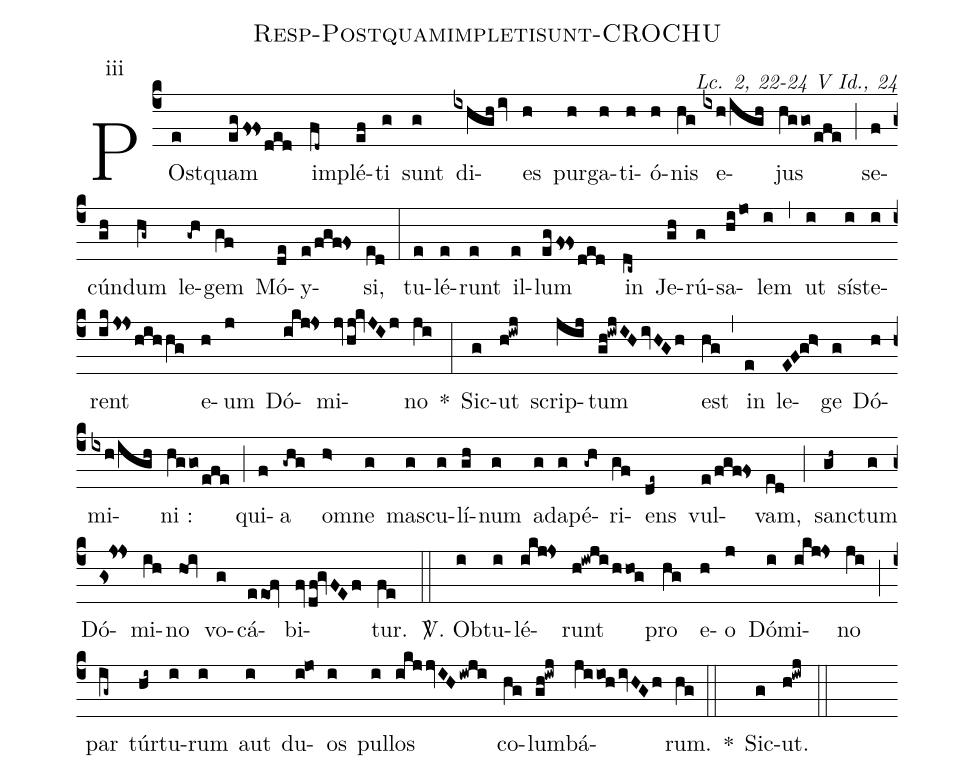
name: Resp-Postquamimpletisunt-CROCHU;
commentary: Lc. 2, 22-24 V Id., 24;
annotation: iii;
%%
(c4) POst(e)quam(eg/Fs!Fsded) im(fd~)plé(ef)ti(g) sunt(g) di(ixhgh/iv)es(h) pur(h)ga(h)ti(h)ó(h)nis(hg) e(ixh/igh)jus(hggo/efe) (;) se(f)cún(gh)dum(hg~) le(-gh)gem(gf) Mó(de)y(e/fgf!Fs)si,(ed) (:) tu(e)lé(e)runt(e) il(e)lum(eg/Fs!Fsded) in(dc~) Je(gh)rú(g)sa(hi/jo)lem(i) (,) ut(i) sís(i)te(i)rent(ik/Js!Jshihhg) e(h)um(j) Dó(ikj!Js)mi(jv/hj!kvJIj)no(ji) *(:) Sic(g)ut(h!iwj) scrip(jij)tum(gh!iwjIHivHGh) est(hg) (,) in(e) le(EF!gh>)ge(g) Dó(h)mi(ixh/igh)ni :(hggo/efe) (;) qui(f)a(-ghg) om(h>)ne(g) mas(g)cu(g)lí(gh)num(g) ad(g)a(g)pé(-gh)ri(gf)ens(de~) vul(e/fgf!Fs)vam,(ed) (;) sanc(gh~)tum(g) Dó(Gs!Js!Js)mi(ih)no(hoi) vo(g)cá(eeof)bi(fv/df!gvFEf)tur.(fe) (::)

<sp>V/</sp>. Ob(i)tu(i)lé(ikj!Js)runt(h!iwji/hhog) pro(hg) e(h)o(j) Dó(i)mi(ikj!Js)no(ji) (;) par(ig~) túr(hi~)tu(i)rum(i) aut(i) du(i!jo)os(i) pul(i)los(ikjjvIH/iwji) co(hg)lum(gh!iwj)bá(jiioh/ivHGh)rum.(hg) (::)
*() Sic(g)ut.(h!iwj) (::)
